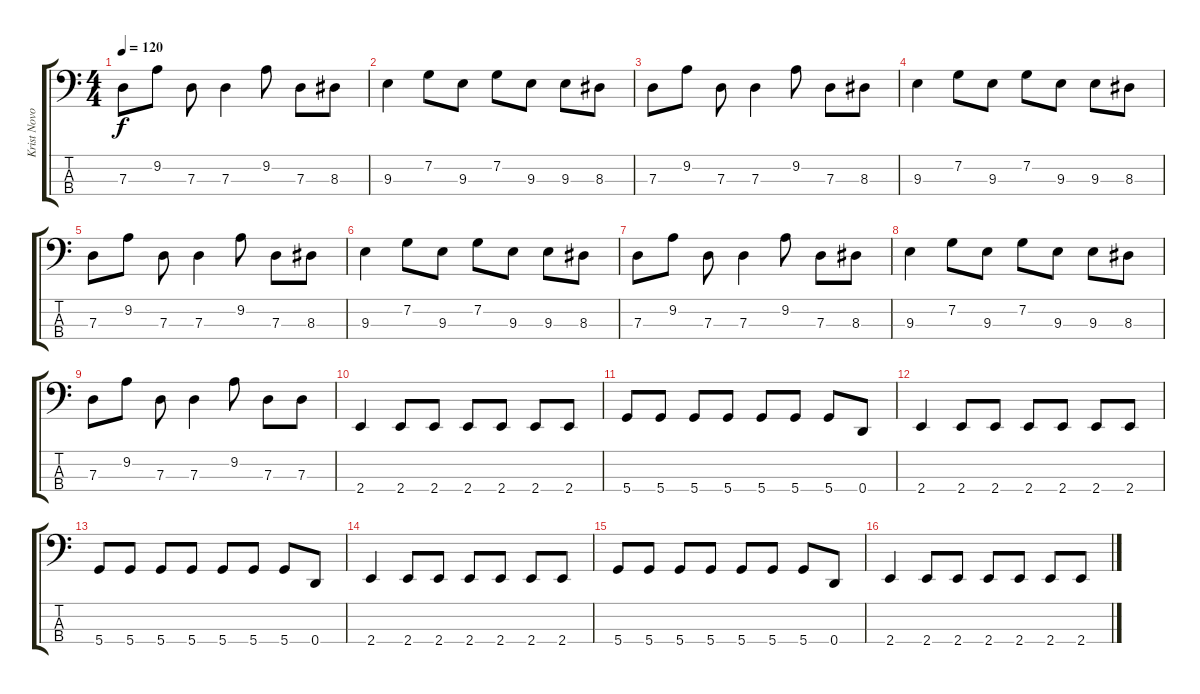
\track ("Krist Novoselic : Bass" "Krist Novo") {instrument electricbasspick}
\staff {score tabs}
\tuning (F2 C2 G1 D1) {hide}
\ts (4 4)
\tempo 120
\clef f4
\ks c
7.3.8{dy f} 9.2.8 7.3.8 7.3.4 9.2.8 7.3.8 8.3.8 |
9.3.4 7.2.8 9.3.8 7.2.8 9.3.8 9.3.8 8.3.8 |
7.3.8 9.2.8 7.3.8 7.3.4 9.2.8 7.3.8 8.3.8 |
9.3.4 7.2.8 9.3.8 7.2.8 9.3.8 9.3.8 8.3.8 |
7.3.8 9.2.8 7.3.8 7.3.4 9.2.8 7.3.8 8.3.8 |
9.3.4 7.2.8 9.3.8 7.2.8 9.3.8 9.3.8 8.3.8 |
7.3.8 9.2.8 7.3.8 7.3.4 9.2.8 7.3.8 8.3.8 |
9.3.4 7.2.8 9.3.8 7.2.8 9.3.8 9.3.8 8.3.8 |
7.3.8 9.2.8 7.3.8 7.3.4 9.2.8 7.3.8 7.3.8 |
2.4.4 2.4.8 2.4.8 2.4.8 2.4.8 2.4.8 2.4.8 |
5.4.8 5.4.8 5.4.8 5.4.8 5.4.8 5.4.8 5.4.8 0.4.8 |
2.4.4 2.4.8 2.4.8 2.4.8 2.4.8 2.4.8 2.4.8 |
5.4.8 5.4.8 5.4.8 5.4.8 5.4.8 5.4.8 5.4.8 0.4.8 |
2.4.4 2.4.8 2.4.8 2.4.8 2.4.8 2.4.8 2.4.8 |
5.4.8 5.4.8 5.4.8 5.4.8 5.4.8 5.4.8 5.4.8 0.4.8 |
2.4.4 2.4.8 2.4.8 2.4.8 2.4.8 2.4.8 2.4.8
